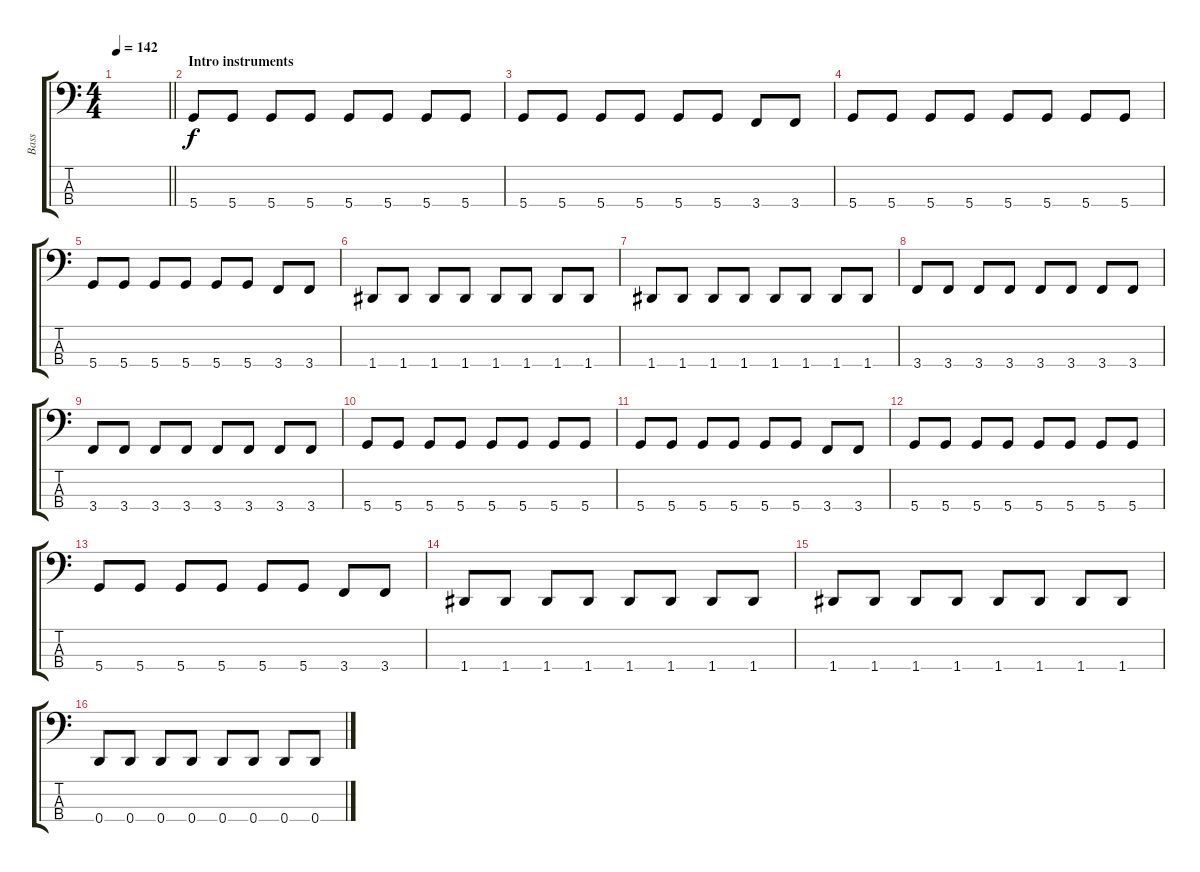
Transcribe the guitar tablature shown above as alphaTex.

\track ("Bass" "Bass") {instrument electricbasspick}
\staff {score tabs}
\tuning (F2 C2 G1 D1) {hide}
\ts (4 4)
\tempo 142
\clef f4
\barLineRight lightlight
\ks c
|
\section ("" "Intro instruments")
5.4.8 5.4.8 5.4.8 5.4.8 5.4.8 5.4.8 5.4.8 5.4.8 |
5.4.8 5.4.8 5.4.8 5.4.8 5.4.8 5.4.8 3.4.8 3.4.8 |
5.4.8 5.4.8 5.4.8 5.4.8 5.4.8 5.4.8 5.4.8 5.4.8 |
5.4.8 5.4.8 5.4.8 5.4.8 5.4.8 5.4.8 3.4.8 3.4.8 |
1.4.8 1.4.8 1.4.8 1.4.8 1.4.8 1.4.8 1.4.8 1.4.8 |
1.4.8 1.4.8 1.4.8 1.4.8 1.4.8 1.4.8 1.4.8 1.4.8 |
3.4.8 3.4.8 3.4.8 3.4.8 3.4.8 3.4.8 3.4.8 3.4.8 |
3.4.8 3.4.8 3.4.8 3.4.8 3.4.8 3.4.8 3.4.8 3.4.8 |
5.4.8 5.4.8 5.4.8 5.4.8 5.4.8 5.4.8 5.4.8 5.4.8 |
5.4.8 5.4.8 5.4.8 5.4.8 5.4.8 5.4.8 3.4.8 3.4.8 |
5.4.8 5.4.8 5.4.8 5.4.8 5.4.8 5.4.8 5.4.8 5.4.8 |
5.4.8 5.4.8 5.4.8 5.4.8 5.4.8 5.4.8 3.4.8 3.4.8 |
1.4.8 1.4.8 1.4.8 1.4.8 1.4.8 1.4.8 1.4.8 1.4.8 |
1.4.8 1.4.8 1.4.8 1.4.8 1.4.8 1.4.8 1.4.8 1.4.8 |
0.4.8 0.4.8 0.4.8 0.4.8 0.4.8 0.4.8 0.4.8 0.4.8
